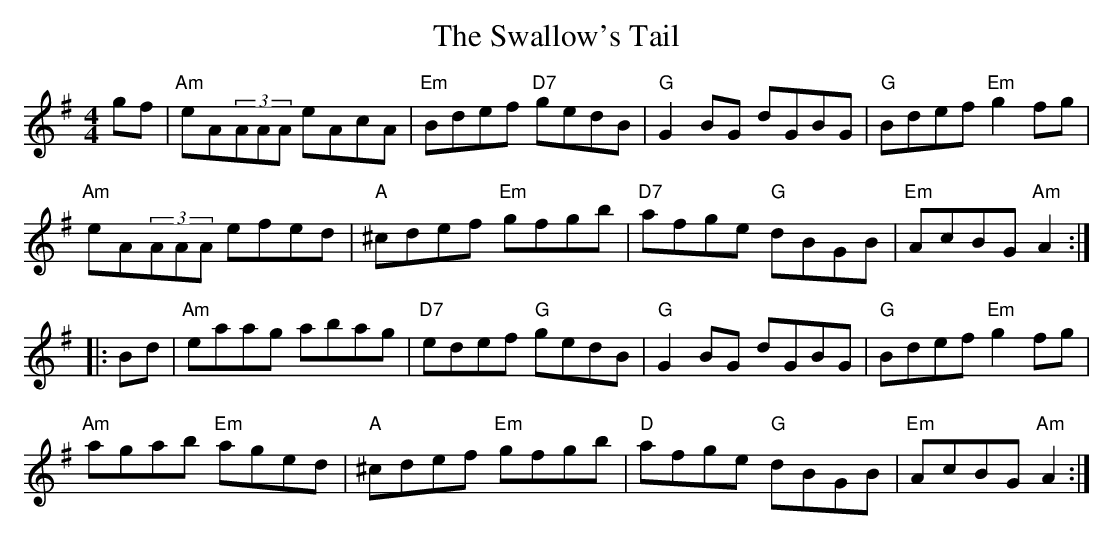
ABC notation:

X:1
T:The Swallow's Tail
M:4/4
L:1/4
K:G
g/2f/2|"Am"e/2A/2(3A/2A/2A/2 e/2A/2c/2A/2|"Em"B/2d/2e/2f/2 "D7"g/2e/2d/2B/2|\
"G"GB/2G/2 d/2G/2B/2G/2|"G"B/2d/2e/2f/2 "Em"gf/2g/2|
"Am"e/2A/2(3A/2A/2A/2 e/2f/2e/2d/2|"A"^c/2d/2e/2f/2 "Em"g/2f/2g/2b/2|\
"D7"a/2f/2g/2e/2 "G"d/2B/2G/2B/2|"Em"A/2c/2B/2G/2 "Am"A:|
|:B/2d/2|"Am"e/2a/2a/2g/2 a/2b/2a/2g/2|"D7"e/2d/2e/2f/2 "G"g/2e/2d/2B/2|\
"G"GB/2G/2 d/2G/2B/2G/2|"G"B/2d/2e/2f/2 "Em"gf/2g/2|
"Am"a/2g/2a/2b/2 "Em"a/2g/2e/2d/2|"A"^c/2d/2e/2f/2 "Em"g/2f/2g/2b/2|\
"D"a/2f/2g/2e/2 "G"d/2B/2G/2B/2|"Em"A/2c/2B/2G/2 "Am"A:|
